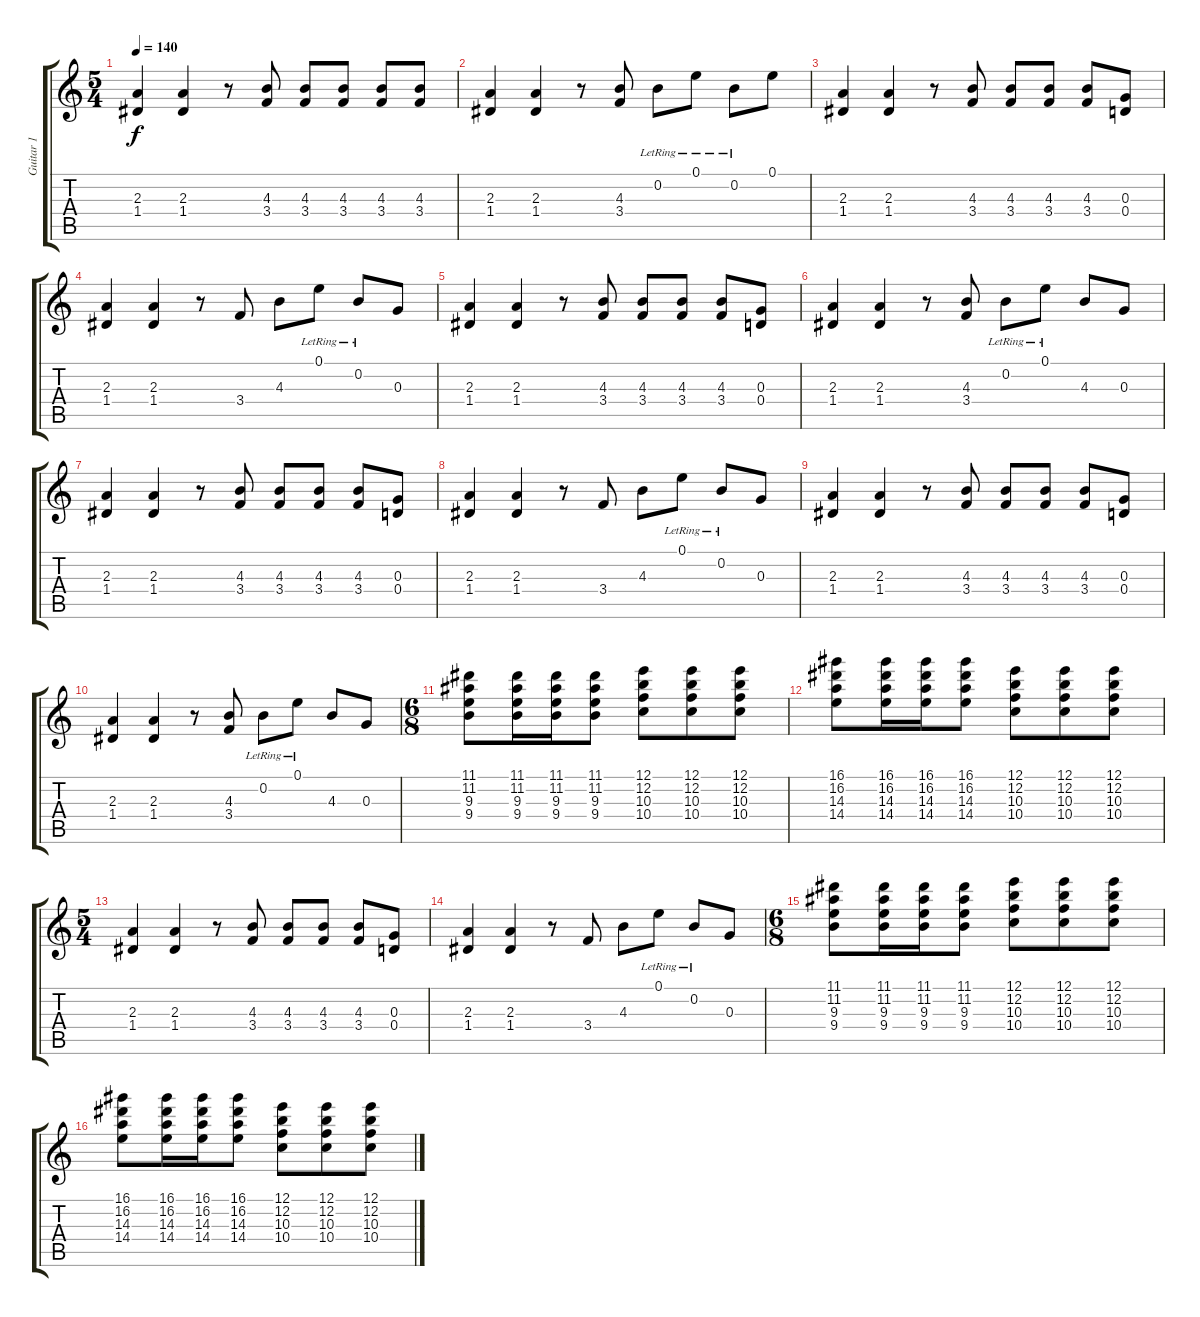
\track ("Guitar 1" "Guitar 1") {instrument overdrivenguitar}
\staff {score tabs}
\tuning (E4 B3 G3 D3 A2 E2) {hide}
\ts (5 4)
\tempo 140
\clef g2
\ks c
(2.3 1.4).4{dy f instrument overdrivenguitar} (2.3 1.4).4 r.8 (4.3 3.4).8 (4.3 3.4).8 (4.3 3.4).8 (4.3 3.4).8 (4.3 3.4).8 |
(2.3 1.4).4 (2.3 1.4).4 r.8 (4.3 3.4).8 0.2{lr}.8 0.1{lr}.8 0.2{lr}.8 0.1.8 |
(2.3 1.4).4 (2.3 1.4).4 r.8 (4.3 3.4).8 (4.3 3.4).8 (4.3 3.4).8 (4.3 3.4).8 (0.3 0.4).8 |
(2.3 1.4).4 (2.3 1.4).4 r.8 3.4.8 4.3.8 0.1{lr}.8 0.2{lr}.8 0.3.8 |
(2.3 1.4).4 (2.3 1.4).4 r.8 (4.3 3.4).8 (4.3 3.4).8 (4.3 3.4).8 (4.3 3.4).8 (0.3 0.4).8 |
(2.3 1.4).4 (2.3 1.4).4 r.8 (4.3 3.4).8 0.2{lr}.8 0.1{lr}.8 4.3.8 0.3.8 |
(2.3 1.4).4 (2.3 1.4).4 r.8 (4.3 3.4).8 (4.3 3.4).8 (4.3 3.4).8 (4.3 3.4).8 (0.3 0.4).8 |
(2.3 1.4).4 (2.3 1.4).4 r.8 3.4.8 4.3.8 0.1{lr}.8 0.2{lr}.8 0.3.8 |
(2.3 1.4).4 (2.3 1.4).4 r.8 (4.3 3.4).8 (4.3 3.4).8 (4.3 3.4).8 (4.3 3.4).8 (0.3 0.4).8 |
(2.3 1.4).4 (2.3 1.4).4 r.8 (4.3 3.4).8 0.2{lr}.8 0.1{lr}.8 4.3.8 0.3.8 |
\ts (6 8)
(11.1 11.2 9.3 9.4).8 (11.1 11.2 9.3 9.4).16 (11.1 11.2 9.3 9.4).16 (11.1 11.2 9.3 9.4).8 (12.1 12.2 10.3 10.4).8 (12.1 12.2 10.3 10.4).8 (12.1 12.2 10.3 10.4).8 |
(16.1 16.2 14.3 14.4).8 (16.1 16.2 14.3 14.4).16 (16.1 16.2 14.3 14.4).16 (16.1 16.2 14.3 14.4).8 (12.1 12.2 10.3 10.4).8 (12.1 12.2 10.3 10.4).8 (12.1 12.2 10.3 10.4).8 |
\ts (5 4)
(2.3 1.4).4 (2.3 1.4).4 r.8 (4.3 3.4).8 (4.3 3.4).8 (4.3 3.4).8 (4.3 3.4).8 (0.3 0.4).8 |
(2.3 1.4).4 (2.3 1.4).4 r.8 3.4.8 4.3.8 0.1{lr}.8 0.2{lr}.8 0.3.8 |
\ts (6 8)
(11.1 11.2 9.3 9.4).8 (11.1 11.2 9.3 9.4).16 (11.1 11.2 9.3 9.4).16 (11.1 11.2 9.3 9.4).8 (12.1 12.2 10.3 10.4).8 (12.1 12.2 10.3 10.4).8 (12.1 12.2 10.3 10.4).8 |
(16.1 16.2 14.3 14.4).8 (16.1 16.2 14.3 14.4).16 (16.1 16.2 14.3 14.4).16 (16.1 16.2 14.3 14.4).8 (12.1 12.2 10.3 10.4).8 (12.1 12.2 10.3 10.4).8 (12.1 12.2 10.3 10.4).8
